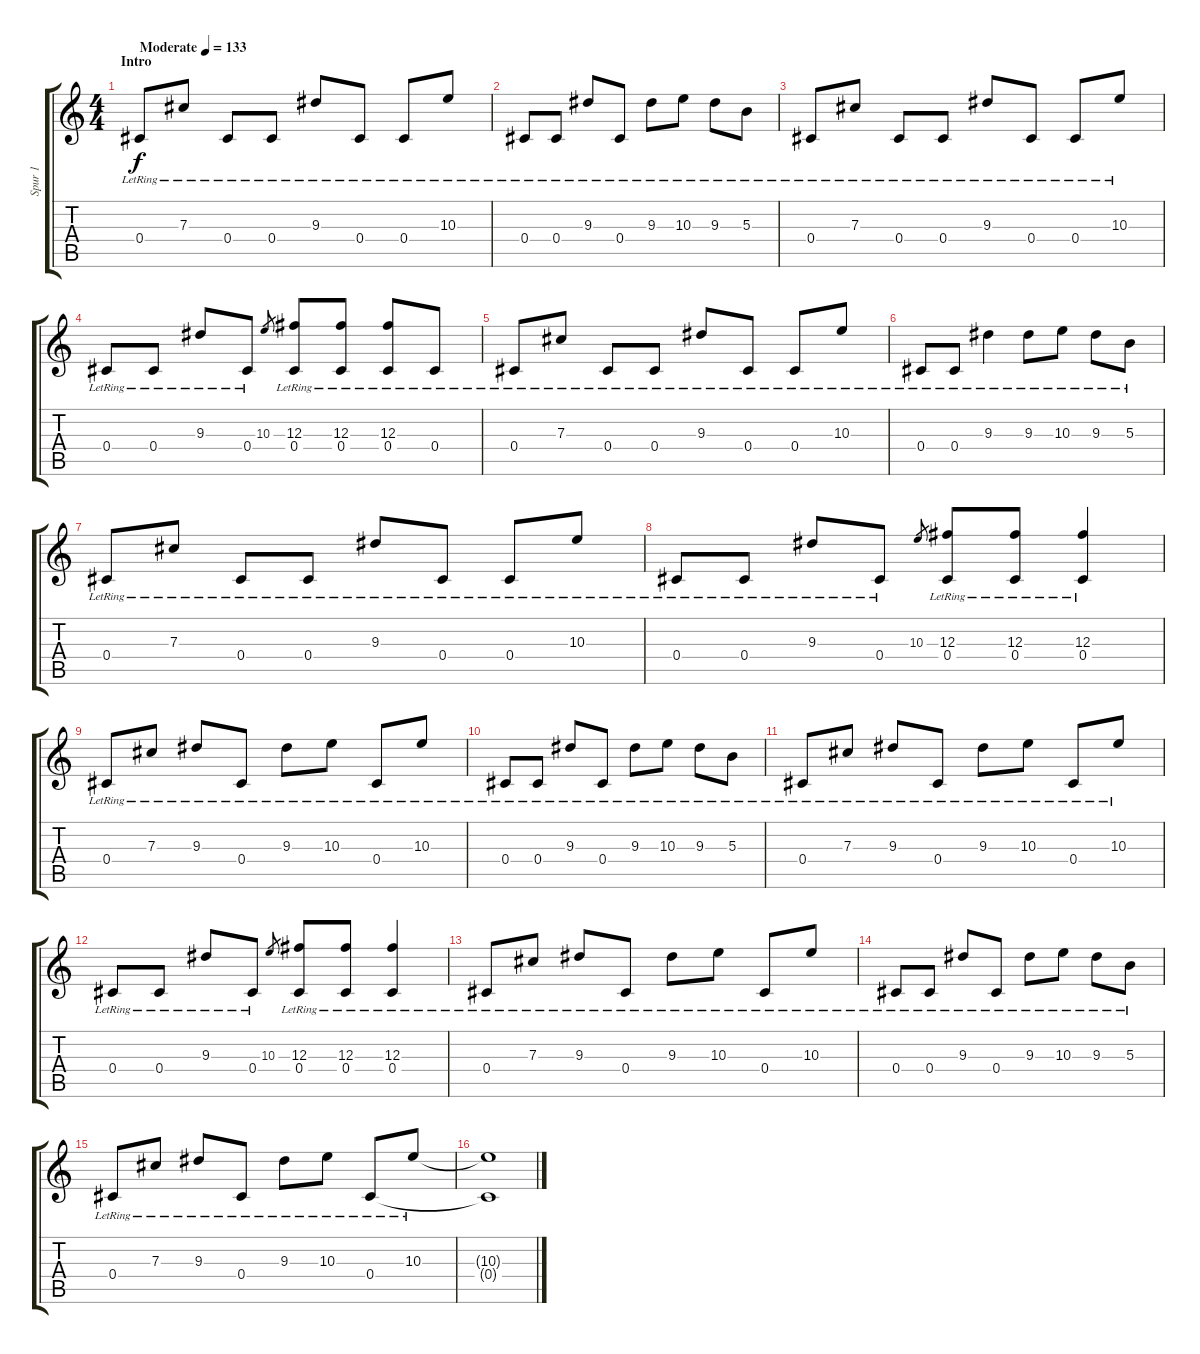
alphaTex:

\track ("Spur 1" "Spur 1") {instrument overdrivenguitar}
\staff {score tabs}
\tuning (Eb4 Bb3 Gb3 Db3 Ab2 Db2) {hide}
\ts (4 4)
\section ("" "Intro")
\tempo (133 "Moderate")
\clef g2
\ks c
0.4{lr}.8{dy f instrument electricguitarclean} 7.3{lr}.8 0.4{lr}.8 0.4{lr}.8 9.3{lr}.8 0.4{lr}.8 0.4{lr}.8 10.3{lr}.8 |
0.4{lr}.8 0.4{lr}.8 9.3{lr}.8 0.4{lr}.8 9.3{lr}.8 10.3{lr}.8 9.3{lr}.8 5.3{lr}.8 |
0.4{lr}.8 7.3{lr}.8 0.4{lr}.8 0.4{lr}.8 9.3{lr}.8 0.4{lr}.8 0.4{lr}.8 10.3{lr}.8 |
0.4{lr}.8 0.4{lr}.8 9.3{lr}.8 0.4{lr}.8 10.3.8{gr} (12.3{lr} 0.4).8 (12.3{lr} 0.4).8 (12.3{lr} 0.4).8 0.4{lr}.8 |
0.4{lr}.8 7.3{lr}.8 0.4{lr}.8 0.4{lr}.8 9.3{lr}.8 0.4{lr}.8 0.4{lr}.8 10.3{lr}.8 |
0.4{lr}.8 0.4{lr}.8 9.3{lr}.4 9.3{lr}.8 10.3{lr}.8 9.3{lr}.8 5.3{lr}.8 |
0.4{lr}.8 7.3{lr}.8 0.4{lr}.8 0.4{lr}.8 9.3{lr}.8 0.4{lr}.8 0.4{lr}.8 10.3{lr}.8 |
0.4{lr}.8 0.4{lr}.8 9.3{lr}.8 0.4{lr}.8 10.3.8{gr} (12.3{lr} 0.4).8 (12.3{lr} 0.4).8 (12.3{lr} 0.4).4 |
0.4{lr}.8 7.3{lr}.8 9.3{lr}.8 0.4{lr}.8 9.3{lr}.8 10.3{lr}.8 0.4{lr}.8 10.3{lr}.8 |
0.4{lr}.8 0.4{lr}.8 9.3{lr}.8 0.4{lr}.8 9.3{lr}.8 10.3{lr}.8 9.3{lr}.8 5.3{lr}.8 |
0.4{lr}.8 7.3{lr}.8 9.3{lr}.8 0.4{lr}.8 9.3{lr}.8 10.3{lr}.8 0.4{lr}.8 10.3{lr}.8 |
0.4{lr}.8 0.4{lr}.8 9.3{lr}.8 0.4{lr}.8 10.3.8{gr} (12.3{lr} 0.4).8 (12.3{lr} 0.4).8 (12.3{lr} 0.4).4 |
0.4{lr}.8 7.3{lr}.8 9.3{lr}.8 0.4{lr}.8 9.3{lr}.8 10.3{lr}.8 0.4{lr}.8 10.3{lr}.8 |
0.4{lr}.8 0.4{lr}.8 9.3{lr}.8 0.4{lr}.8 9.3{lr}.8 10.3{lr}.8 9.3{lr}.8 5.3{lr}.8 |
0.4{lr}.8 7.3{lr}.8 9.3{lr}.8 0.4{lr}.8 9.3{lr}.8 10.3{lr}.8 0.4{lr}.8 10.3{lr}.8 |
(10.3{t} 0.4{t}).1
